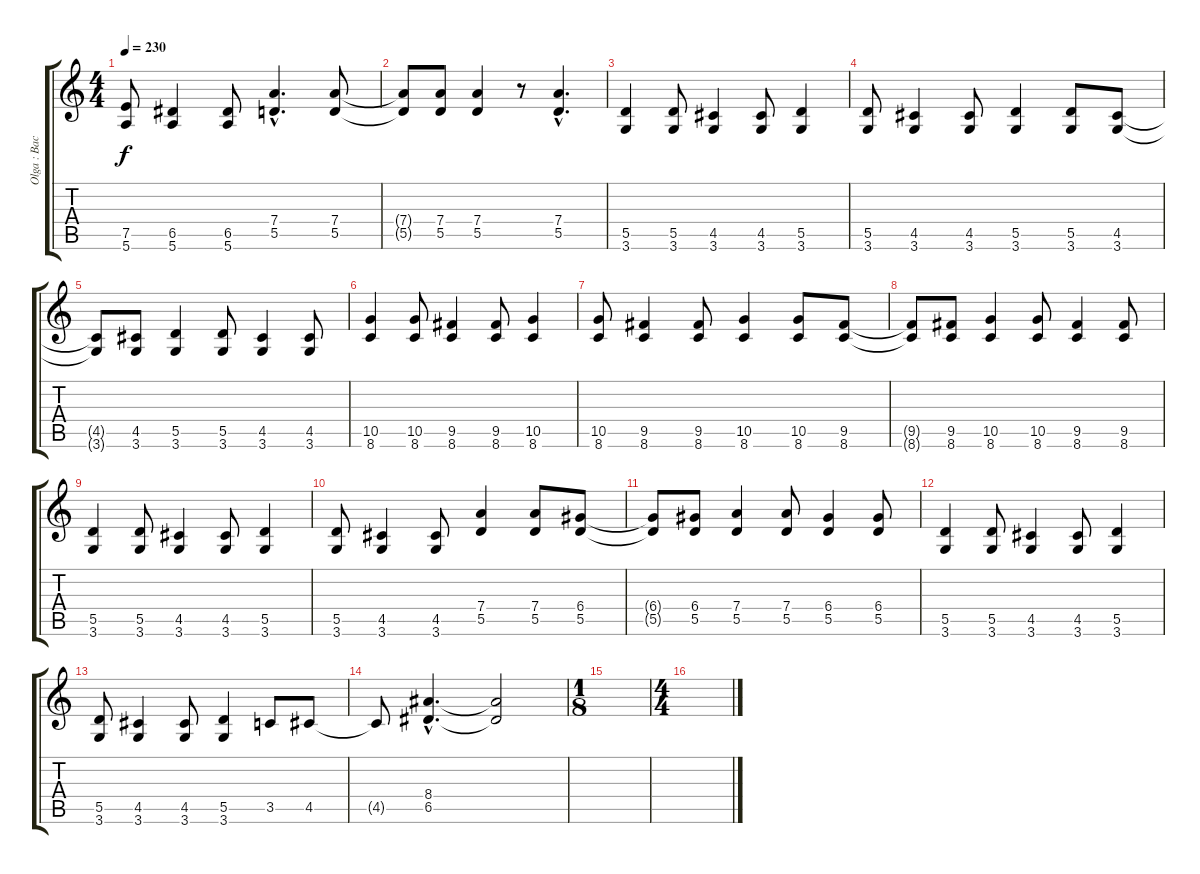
\track ("Olga : Backup Guitar" "Olga : Bac") {instrument overdrivenguitar}
\staff {score tabs}
\tuning (E4 B3 G3 D3 A2 E2) {hide}
\ts (4 4)
\tempo 230
\clef g2
\ks c
(7.5 5.6).8{dy f} (6.5 5.6).4 (6.5 5.6).8 (7.4{hac} 5.5{hac}).4{d instrument overdrivenguitar} (7.4 5.5).8{instrument electricguitarmuted} |
(7.4{t} 5.5{t}).8 (7.4 5.5).8 (7.4 5.5).4{instrument overdrivenguitar} r.8 (7.4{hac} 5.5{hac}).4{d} |
(5.5 3.6).4{instrument electricguitarmuted} (5.5 3.6).8 (4.5 3.6).4 (4.5 3.6).8 (5.5 3.6).4 |
(5.5 3.6).8 (4.5 3.6).4 (4.5 3.6).8 (5.5 3.6).4 (5.5 3.6).8 (4.5 3.6).8 |
(4.5{t} 3.6{t}).8 (4.5 3.6).8 (5.5 3.6).4 (5.5 3.6).8 (4.5 3.6).4 (4.5 3.6).8 |
(10.5 8.6).4{instrument electricguitarmuted} (10.5 8.6).8 (9.5 8.6).4 (9.5 8.6).8 (10.5 8.6).4 |
(10.5 8.6).8 (9.5 8.6).4 (9.5 8.6).8 (10.5 8.6).4 (10.5 8.6).8 (9.5 8.6).8 |
(9.5{t} 8.6{t}).8 (9.5 8.6).8 (10.5 8.6).4 (10.5 8.6).8 (9.5 8.6).4 (9.5 8.6).8 |
(5.5 3.6).4{instrument electricguitarmuted} (5.5 3.6).8 (4.5 3.6).4 (4.5 3.6).8 (5.5 3.6).4 |
(5.5 3.6).8 (4.5 3.6).4 (4.5 3.6).8 (7.4 5.5).4 (7.4 5.5).8 (6.4 5.5).8 |
(6.4{t} 5.5{t}).8 (6.4 5.5).8 (7.4 5.5).4 (7.4 5.5).8 (6.4 5.5).4 (6.4 5.5).8 |
(5.5 3.6).4{instrument electricguitarmuted} (5.5 3.6).8 (4.5 3.6).4 (4.5 3.6).8 (5.5 3.6).4 |
(5.5 3.6).8 (4.5 3.6).4 (4.5 3.6).8 (5.5 3.6).4{instrument overdrivenguitar} 3.5.8{instrument electricguitarmuted} 4.5.8 |
4.5{t}.8 (8.4{hac} 6.5{hac}).4{d instrument overdrivenguitar} (8.4{t} 6.5{t}).2 |
\ts (1 8)
|
\ts (4 4)
